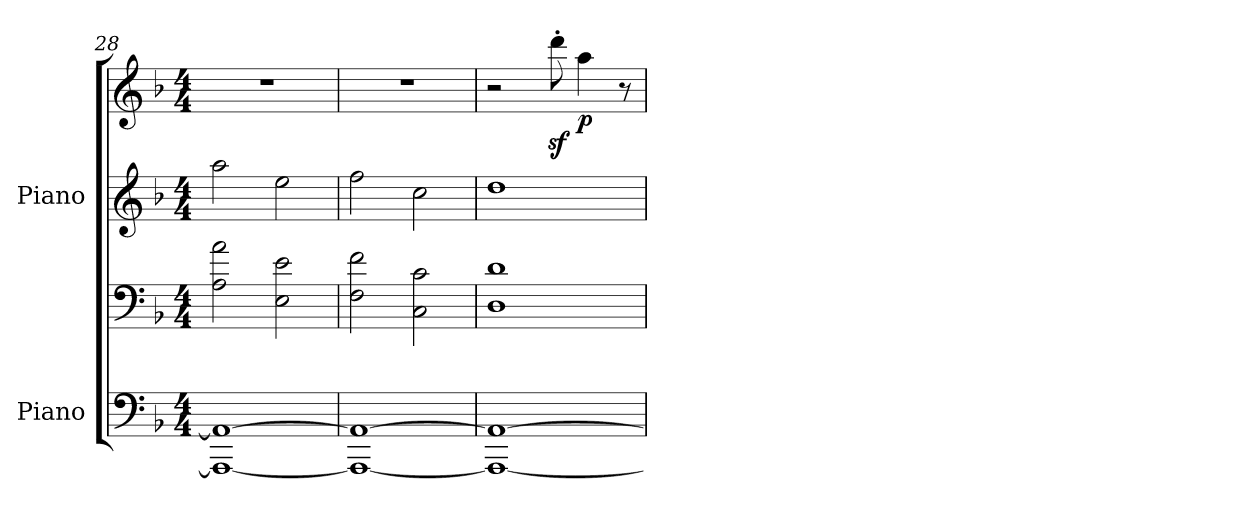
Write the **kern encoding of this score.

**kern	**kern	**kern	**kern	**dynam
*part2	*part2	*part1	*part1	*part1
*staff4	*staff3	*staff2	*staff1	*staff1/2
*I"Piano	*	*I"Piano	*	*
*I'Pno.	*	*I'Pno.	*	*
*clefF4	*clefF4	*clefG2	*clefG2	*
*k[b-]	*k[b-]	*k[b-]	*k[b-]	*
*M4/4	*M4/4	*M4/4	*M4/4	*
*MM80	*MM80	*MM80	*MM80	*
=28	=28	=28	=28	=28
1AAA_ 1AA_	2A\ 2a\	2aa\	1r	.
.	2E\ 2e\	2ee\	.	.
=29	=29	=29	=29	=29
1AAA_ 1AA_	2F\ 2f\	2ff\	1r	.
.	2C\ 2c\	2cc\	.	.
=30	=30	=30	=30	=30
1AAA_ 1AA_	1D 1d	1dd	2r	.
*	*	*	*MM112	*
.	.	.	8dddz<'\	.
!	!	!	!	!LO:DY:b
.	.	.	4aa\	p
.	.	.	8r	.
=	=	=	=	=
*-	*-	*-	*-	*-
